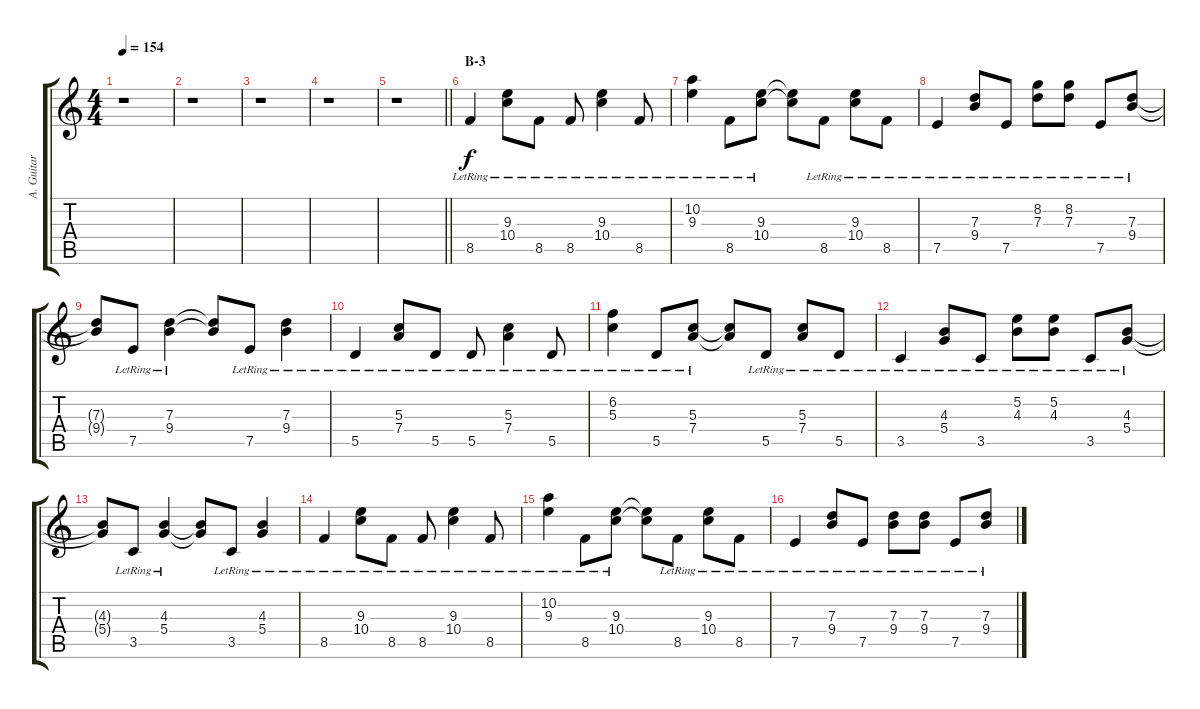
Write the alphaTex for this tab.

\track ("A. Guitar" "A. Guitar") {instrument acousticguitarsteel}
\staff {score tabs}
\tuning (E4 B3 G3 D3 A2 E2) {hide}
\ts (4 4)
\tempo 154
\clef g2
\ks c
r.1{dy f} |
r.1 |
r.1 |
r.1 |
\barLineRight lightlight
r.1 |
\section ("" "B-3")
8.5{lr}.4 (9.3{lr} 10.4{lr}).8 8.5{lr}.8 8.5{lr}.8 (9.3{lr} 10.4{lr}).4 8.5{lr}.8 |
(10.2{lr} 9.3{lr}).4 8.5{lr}.8 (9.3{lr} 10.4{lr}).8 (9.3{t} 10.4{t}).8 8.5{lr}.8 (9.3{lr} 10.4{lr}).8 8.5{lr}.8 |
7.5{lr}.4 (7.3{lr} 9.4{lr}).8 7.5{lr}.8 (8.2{lr} 7.3{lr}).8 (8.2{lr} 7.3{lr}).8 7.5{lr}.8 (7.3{lr} 9.4{lr}).8 |
(7.3{t} 9.4{t}).8 7.5{lr}.8 (7.3{lr} 9.4{lr}).4 (7.3{t} 9.4{t}).8 7.5{lr}.8 (7.3{lr} 9.4{lr}).4 |
5.5{lr}.4 (5.3{lr} 7.4{lr}).8 5.5{lr}.8 5.5{lr}.8 (5.3{lr} 7.4{lr}).4 5.5{lr}.8 |
(6.2{lr} 5.3{lr}).4 5.5{lr}.8 (5.3{lr} 7.4{lr}).8 (5.3{t} 7.4{t}).8 5.5{lr}.8 (5.3{lr} 7.4{lr}).8 5.5{lr}.8 |
3.5{lr}.4 (4.3{lr} 5.4{lr}).8 3.5{lr}.8 (5.2{lr} 4.3{lr}).8 (5.2{lr} 4.3{lr}).8 3.5{lr}.8 (4.3{lr} 5.4{lr}).8 |
(4.3{t} 5.4{t}).8 3.5{lr}.8 (4.3{lr} 5.4{lr}).4 (4.3{t} 5.4{t}).8 3.5{lr}.8 (4.3{lr} 5.4{lr}).4 |
8.5{lr}.4 (9.3{lr} 10.4{lr}).8 8.5{lr}.8 8.5{lr}.8 (9.3{lr} 10.4{lr}).4 8.5{lr}.8 |
(10.2{lr} 9.3{lr}).4 8.5{lr}.8 (9.3{lr} 10.4{lr}).8 (9.3{t} 10.4{t}).8 8.5{lr}.8 (9.3{lr} 10.4{lr}).8 8.5{lr}.8 |
7.5{lr}.4 (7.3{lr} 9.4{lr}).8 7.5{lr}.8 (7.3{lr} 9.4{lr}).8 (7.3{lr} 9.4{lr}).8 7.5{lr}.8 (7.3{lr} 9.4{lr}).8
